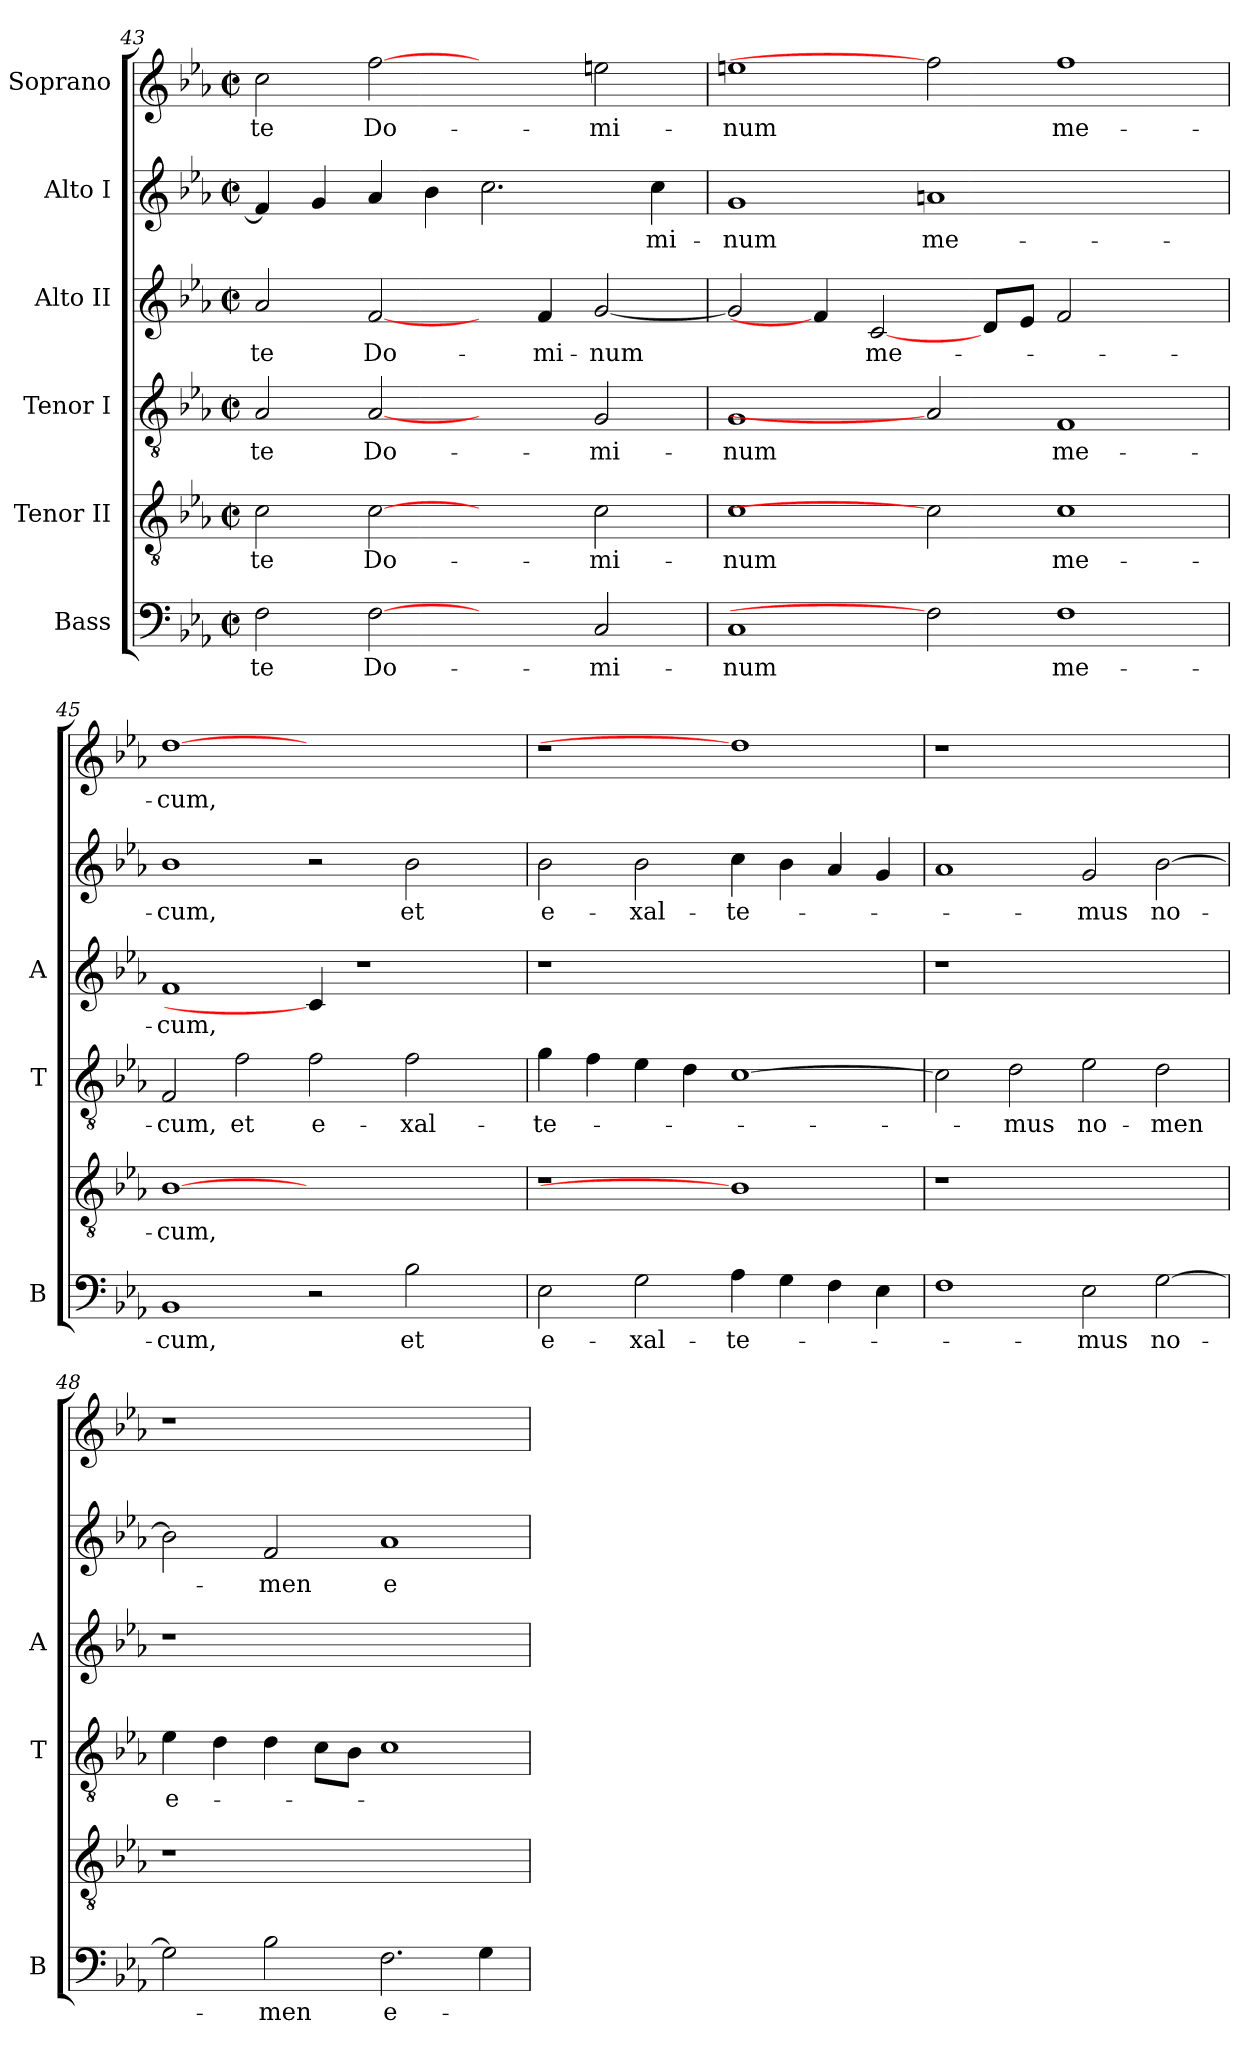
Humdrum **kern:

**kern	**text	**kern	**text	**kern	**text	**kern	**text	**kern	**text	**kern	**text
*part6	*part6	*part5	*part5	*part4	*part4	*part3	*part3	*part2	*part2	*part1	*part1
*staff6	*staff6	*staff5	*staff5	*staff4	*staff4	*staff3	*staff3	*staff2	*staff2	*staff1	*staff1
*I"Bass	*	*I"Tenor II	*	*I"Tenor I	*	*I"Alto II	*	*I"Alto I	*	*I"Soprano	*
*I'B	*	*	*	*I'T	*	*I'A	*	*	*	*	*
*clefF4	*	*clefGv2	*	*clefGv2	*	*clefG2	*	*clefG2	*	*clefG2	*
*k[b-e-a-]	*	*k[b-e-a-]	*	*k[b-e-a-]	*	*k[b-e-a-]	*	*k[b-e-a-]	*	*k[b-e-a-]	*
*E-:	*	*E-:	*	*E-:	*	*E-:	*	*E-:	*	*E-:	*
*M2/2	*	*M2/2	*	*M2/2	*	*M2/2	*	*M2/2	*	*M2/2	*
*met(c|)	*	*met(c|)	*	*met(c|)	*	*met(c|)	*	*met(c|)	*	*met(c|)	*
=43	=43	=43	=43	=43	=43	=43	=43	=43	=43	=43	=43
!	!LO:LY:b	!	!LO:LY:b	!	!LO:LY:b	!	!LO:LY:b	!	!	!	!LO:LY:b
2F\	-te	2c\	-te	2A-/	-te	2a-/	-te	4f/]	.	2cc\	-te
.	.	.	.	.	.	.	.	4g/	.	.	.
!	!LO:LY:b	!	!LO:LY:b	!	!LO:LY:b	!	!LO:LY:b	!	!	!	!LO:LY:b
[2F	Do-	[2c	Do-	[2A-	Do-	[2f/	Do-	4a-/	.	[2ff	Do-
.	.	.	.	.	.	.	.	4b-\	.	.	.
2ryy	.	2ryy	.	2ryy	.	4ryy	.	2.cc\	.	2ryy	.
!	!	!	!	!	!	!	!LO:LY:b	!	!	!	!
.	.	.	.	.	.	4f/	-mi-	.	.	.	.
!	!LO:LY:b	!	!LO:LY:b	!	!LO:LY:b	!	!LO:LY:b	!	!	!	!LO:LY:b
2C/	-mi-	2c\	-mi-	2G/	-mi-	[<2g/	-num	.	.	2een\	-mi-
!	!	!	!	!	!	!	!	!	!LO:LY:b	!	!
.	.	.	.	.	.	.	.	4cc\	-mi-	.	.
=44	=44	=44	=44	=44	=44	=44	=44	=44	=44	=44	=44
!	!LO:LY:b	!	!LO:LY:b	!	!LO:LY:b	!	!	!	!LO:LY:b	!	!LO:LY:b
1C	-num	1c	-num	1G	-num	2g/]	.	1g	-num	1een	-num
.	.	.	.	.	.	4f/]	.	.	.	.	.
!	!	!	!	!	!	!	!LO:LY:b	!	!	!	!
.	.	.	.	.	.	[2c/	me-	.	.	.	.
!	!	!	!	!	!	!	!	!	!LO:LY:b	!	!
2F]	.	2c]	.	2A-]	.	.	.	1an	me-	2ff]	.
.	.	.	.	.	.	8d/L	.	.	.	.	.
.	.	.	.	.	.	8e-/J	.	.	.	.	.
!	!LO:LY:b	!	!LO:LY:b	!	!LO:LY:b	!	!	!	!	!	!LO:LY:b
1F	me-	1c	me-	1F	me-	2f/	.	.	.	1ff	me-
.	.	.	.	.	.	2ryy	.	2ryy	.	.	.
!!LO:LB:g=z
=45	=45	=45	=45	=45	=45	=45	=45	=45	=45	=45	=45
!	!LO:LY:b	!	!LO:LY:b	!	!LO:LY:b	!	!LO:LY:b	!	!LO:LY:b	!	!LO:LY:b
1BB-	-cum,	[1B-	-cum,	2F/	-cum,	1f	-cum,	1b-	-cum,	[1dd	-cum,
!	!	!	!	!	!LO:LY:b	!	!	!	!	!	!
.	.	.	.	2f\	et	.	.	.	.	.	.
!	!	!	!	!	!LO:LY:b	!	!	!	!	!	!
2r	.	1ryy	.	2f\	e-	4c/]	.	2r	.	1ryy	.
.	.	.	.	.	.	1r	.	.	.	.	.
!	!LO:LY:b	!	!	!	!LO:LY:b	!	!	!	!LO:LY:b	!	!
2B-\	et	.	.	2f\	-xal-	.	.	2b-\	et	.	.
4ryy	.	4ryy	.	4ryy	.	.	.	4ryy	.	4ryy	.
=46	=46	=46	=46	=46	=46	=46	=46	=46	=46	=46	=46
!	!LO:LY:b	!LO:N:vis=1	!	!	!LO:LY:b	!LO:N:vis=1	!	!	!LO:LY:b	!LO:N:vis=1	!
2E-\	e-	1r	.	4g\	-te-	1r	.	2b-\	e-	1r	.
.	.	.	.	4f\	.	.	.	.	.	.	.
!	!LO:LY:b	!	!	!	!	!	!	!	!LO:LY:b	!	!
2G\	-xal-	.	.	4e-\	.	.	.	2b-\	-xal-	.	.
.	.	.	.	4d\	.	.	.	.	.	.	.
!	!LO:LY:b	!	!	!	!	!	!	!	!LO:LY:b	!	!
4A-\	-te-	1B-]	.	[>1c	.	1ryy	.	4cc\	-te-	1dd]	.
4G\	.	.	.	.	.	.	.	4b-\	.	.	.
4F\	.	.	.	.	.	.	.	4a-/	.	.	.
4E-\	.	.	.	.	.	.	.	4g/	.	.	.
=47	=47	=47	=47	=47	=47	=47	=47	=47	=47	=47	=47
!	!	!LO:N:vis=1	!	!	!	!LO:N:vis=1	!	!	!	!LO:N:vis=1	!
1F	.	1r	.	2c\]	.	1r	.	1a-	.	1r	.
!	!	!	!	!	!LO:LY:b	!	!	!	!	!	!
.	.	.	.	2d\	-mus	.	.	.	.	.	.
!	!LO:LY:b	!	!	!	!LO:LY:b	!	!	!	!LO:LY:b	!	!
2E-\	-mus	1ryy	.	2e-\	no-	1ryy	.	2g/	-mus	1ryy	.
!	!LO:LY:b	!	!	!	!LO:LY:b	!	!	!	!LO:LY:b	!	!
[>2G\	no-	.	.	2d\	-men	.	.	[>2b-\	no-	.	.
=48	=48	=48	=48	=48	=48	=48	=48	=48	=48	=48	=48
!	!	!LO:N:vis=1	!	!	!LO:LY:b	!LO:N:vis=1	!	!	!	!LO:N:vis=1	!
2G\]	.	1r	.	4e-\	e-	1r	.	2b-\]	.	1r	.
.	.	.	.	4d\	.	.	.	.	.	.	.
!	!LO:LY:b	!	!	!	!	!	!	!	!LO:LY:b	!	!
2B-\	-men	.	.	4d\	.	.	.	2f/	-men	.	.
.	.	.	.	8c\L	.	.	.	.	.	.	.
.	.	.	.	8B-\J	.	.	.	.	.	.	.
!	!LO:LY:b	!	!	!	!	!	!	!	!LO:LY:b	!	!
2.F\	e-	1ryy	.	1c	.	1ryy	.	1a-	e-	1ryy	.
4G\	.	.	.	.	.	.	.	.	.	.	.
=	=	=	=	=	=	=	=	=	=	=	=
*-	*-	*-	*-	*-	*-	*-	*-	*-	*-	*-	*-
